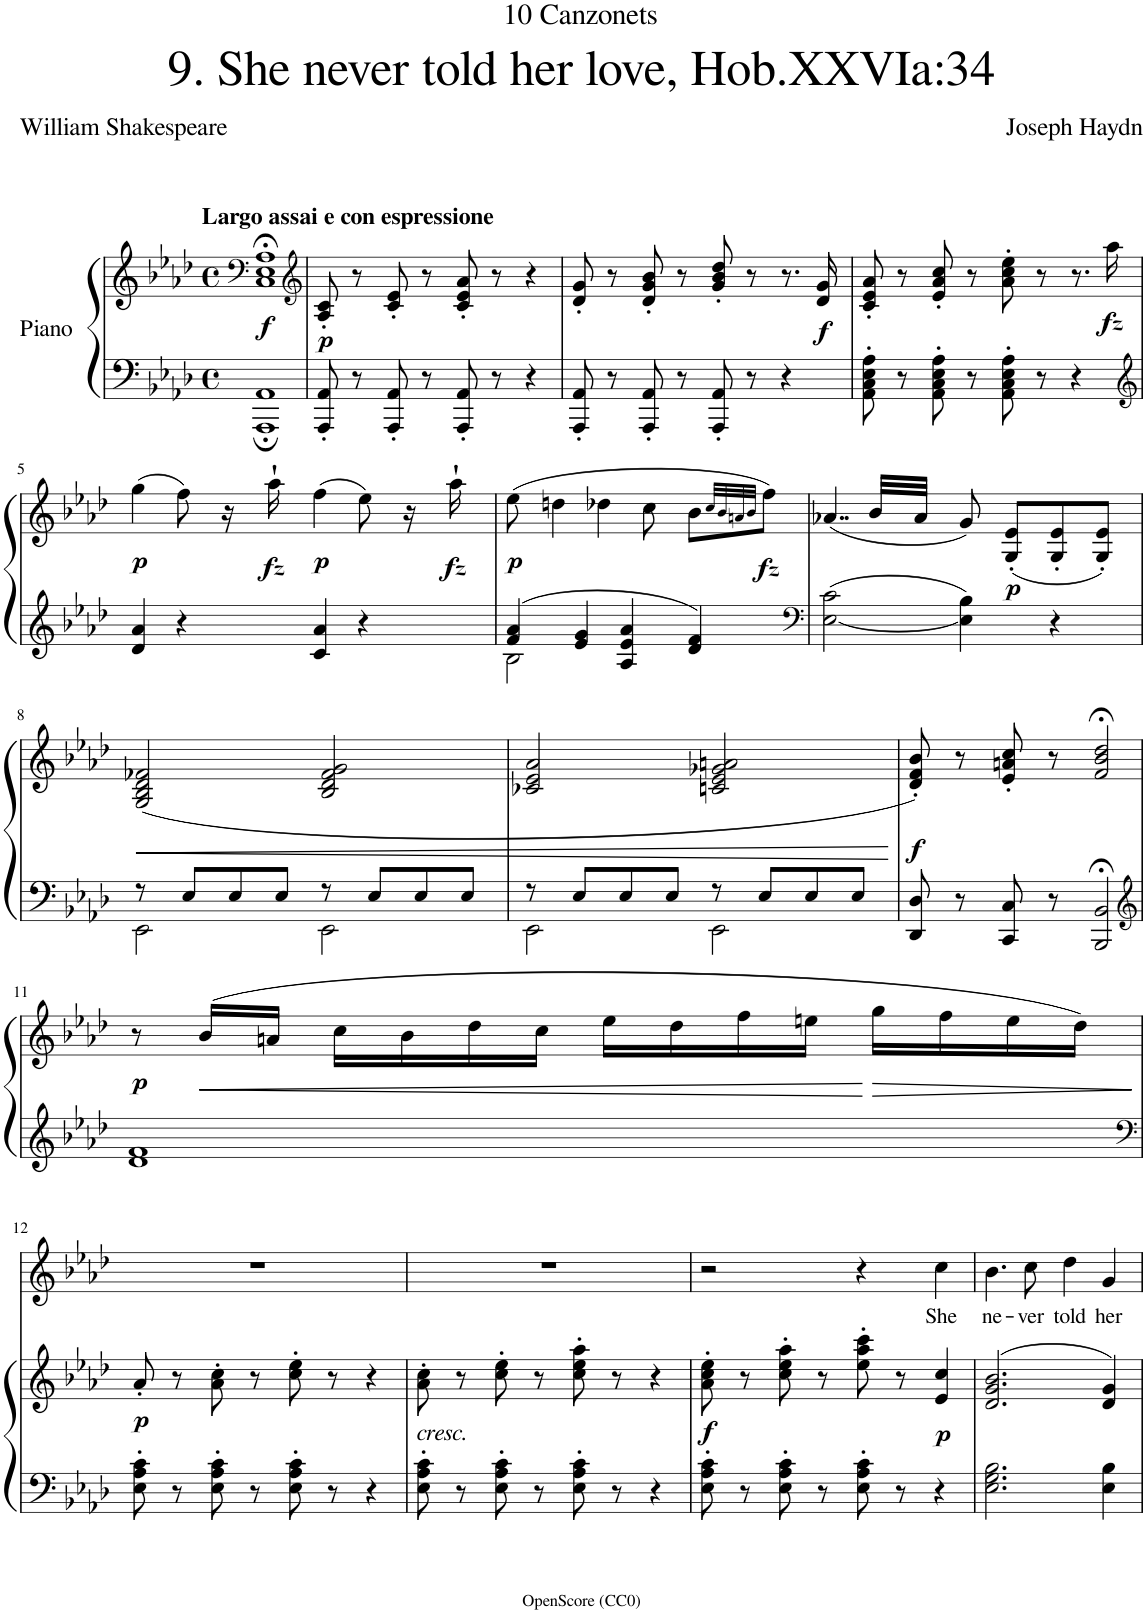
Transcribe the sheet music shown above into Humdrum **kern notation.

**kern	**kern	**dynam	**kern	**text
*part2	*part2	*part2	*part1	*part1
*staff3	*staff2	*staff2/3	*staff1	*staff1
*I"Piano	*	*	*I"Voice	*
*I'Pno	*	*	*	*
*clefF4	*clefF4	*	*clefG2	*
*k[b-e-a-d-]	*k[b-e-a-d-]	*	*k[b-e-a-d-]	*
*M4/4	*M4/4	*	*M4/4	*
*met(c)	*met(c)	*	*met(c)	*
=1	=1	=1	=1	=1
!	!	!	!LO:TX:a:B:t=Largo assai e con espressione	!
!	!	!LO:DY:b	!	!
1AAA-; 1AA-;	1C;< 1E-;< 1A-;<	f	1r	.
=2	=2	=2	=2	=2
*	*clefG2	*	*	*
!	!	!LO:DY:b	!	!
8AAA-/' 8AA-/'	8A-/' 8c/'	p	1r	.
8r	8r	.	.	.
8AAA-/' 8AA-/'	8c/' 8e-/'	.	.	.
8r	8r	.	.	.
8AAA-/' 8AA-/'	8c/' 8e-/' 8a-/'	.	.	.
8r	8r	.	.	.
4r	4r	.	.	.
=3	=3	=3	=3	=3
8AAA-/' 8AA-/'	8d-/' 8g/'	.	1r	.
8r	8r	.	.	.
8AAA-/' 8AA-/'	8d-/' 8g/' 8b-/'	.	.	.
8r	8r	.	.	.
8AAA-/' 8AA-/'	8g/' 8b-/' 8dd-/'	.	.	.
8r	8r	.	.	.
4r	8.r	.	.	.
!	!	!LO:DY:b	!	!
.	16d-/ 16g/	f	.	.
=4	=4	=4	=4	=4
8AA-\' 8C\' 8E-\' 8A-\'	8c/' 8e-/' 8a-/'	.	1r	.
8r	8r	.	.	.
8AA-\' 8C\' 8E-\' 8A-\'	8e-/' 8a-/' 8cc/'	.	.	.
8r	8r	.	.	.
8AA-\' 8C\' 8E-\' 8A-\'	8a-\' 8cc\' 8ee-\'	.	.	.
8r	8r	.	.	.
4r	8.r	.	.	.
!	!	!LO:DY:b	!	!
.	16aa-\	fz	.	.
!!LO:LB:g=z
=5	=5	=5	=5	=5
*clefG2	*	*	*	*
!	!	!LO:DY:b	!	!
4d-/ 4a-/	(4gg\	p	1r	.
4r	8ff\)	.	.	.
.	16r	.	.	.
!	!	!LO:DY:b	!	!
.	16aa-`\	fz	.	.
!	!	!LO:DY:b	!	!
4c/ 4a-/	(4ff\	p	.	.
4r	8ee-\)	.	.	.
.	16r	.	.	.
!	!	!LO:DY:b	!	!
.	16aa-`\	fz	.	.
=6	=6	=6	=6	=6
*^	*	*	*	*
!	!	!	!LO:DY:b	!	!
4f/ 4a-/	2B-\	(8ee-\	p	1r	.
.	.	4ddn\	.	.	.
4e-/ 4g/	.	.	.	.	.
.	.	4dd-X\	.	.	.
4A-/ 4e-/ 4a-/	2ryy	.	.	.	.
.	.	8cc\	.	.	.
4d-/ 4f/	.	8b-\L	.	.	.
.	.	32qcc/LLL	.	.	.
.	.	32qb-/	.	.	.
.	.	32qan/	.	.	.
.	.	32qb-/JJJ	.	.	.
!	!	!	!LO:DY:b	!	!
.	.	8ff\J)	fz	.	.
*v	*v	*	*	*	*
=7	=7	=7	=7	=7
*clefF4	*	*	*	*
[2E-\ 2c\	(4..a-X/	.	1r	.
.	32b-/LLL	.	.	.
.	32a-/JJJ	.	.	.
4E-\] 4B-\	8g/)	.	.	.
!	!	!LO:DY:b	!	!
.	(8G/' 8e-/'L	p	.	.
4r	8G/' 8e-/'	.	.	.
.	8G/' 8e-/'J)	.	.	.
!!LO:LB:g=z
=8	=8	=8	=8	=8
*^	*	*	*	*
!	!	!	!LO:HP:b	!	!
8r	2EE-\	(2G/ 2B-/ 2d-/ 2f-X/	<	1r	.
8E-/L	.	.	.	.	.
8E-/	.	.	.	.	.
8E-/J	.	.	.	.	.
8r	2EE-\	2B-/ 2d-/ 2f-/ 2g/	.	.	.
8E-/L	.	.	.	.	.
8E-/	.	.	.	.	.
8E-/J	.	.	.	.	.
=9	=9	=9	=9	=9	=9
8r	2EE-\	2c-X/ 2e-/ 2a-/	.	1r	.
8E-/L	.	.	.	.	.
8E-/	.	.	.	.	.
8E-/J	.	.	.	.	.
8r	2EE-\	2cn/ 2e-/ 2g-X/ 2an/	.	.	.
8E-/L	.	.	.	.	.
8E-/	.	.	.	.	.
8E-/J	.	.	.	.	.
*v	*v	*	*	*	*
.	.	[	.	.
=10	=10	=10	=10	=10
!	!	!LO:DY:b	!	!
8DD-/ 8D-/	8d-/' 8f/' 8b-/')	f	1r	.
8r	8r	.	.	.
8CC/ 8C/	8e-/' 8an/' 8cc/'	.	.	.
8r	8r	.	.	.
2BBB-/;< 2BB-/;<	2f/;< 2b-/;< 2dd-/;<	.	.	.
!!LO:LB:g=z
=11	=11	=11	=11	=11
*clefG2	*	*	*	*
!	!	!LO:DY:b	!	!
1d- 1f	8r	p	1r	.
!	!	!LO:HP:b	!	!
.	(16b-/LL	<	.	.
.	16an/JJ	.	.	.
.	16cc\LL	.	.	.
.	16b-\	.	.	.
.	16dd-\	.	.	.
.	16cc\JJ	.	.	.
.	16ee-\LL	.	.	.
.	16dd-\	.	.	.
.	16ff\	.	.	.
.	16een\JJ	.	.	.
!	!	!LO:HP:n=1:b	!	!
.	16gg\LL	[ >	.	.
.	16ff\	.	.	.
.	16ee\	.	.	.
.	16dd-\JJ)	.	.	.
.	.	]	.	.
!!LO:LB:g=z
=12	=12	=12	=12	=12
*clefF4	*	*	*	*
!	!	!LO:DY:b	!	!
8E-\' 8A-\' 8c\'	8a-'/	p	1r	.
8r	8r	.	.	.
8E-\' 8A-\' 8c\'	8a-\' 8cc\'	.	.	.
8r	8r	.	.	.
8E-\' 8A-\' 8c\'	8cc\' 8ee-\'	.	.	.
8r	8r	.	.	.
4r	4r	.	.	.
=13	=13	=13	=13	=13
!	!LO:TX:b:i:t=cresc.	!	!	!
8E-\' 8A-\' 8c\'	8a-\' 8cc\'	.	1r	.
8r	8r	.	.	.
8E-\' 8A-\' 8c\'	8cc\' 8ee-\'	.	.	.
8r	8r	.	.	.
8E-\' 8A-\' 8c\'	8cc\' 8ee-\' 8aa-\'	.	.	.
8r	8r	.	.	.
4r	4r	.	.	.
=14	=14	=14	=14	=14
!	!	!LO:DY:b	!	!
8E-\' 8A-\' 8c\'	8a-\' 8cc\' 8ee-\'	f	2r	.
8r	8r	.	.	.
8E-\' 8A-\' 8c\'	8cc\' 8ee-\' 8aa-\'	.	.	.
8r	8r	.	.	.
8E-\' 8A-\' 8c\'	8ee-\' 8aa-\' 8ccc\'	.	4r	.
8r	8r	.	.	.
!	!	!LO:DY:b	!	!LO:LY:b
4r	4e-/ 4cc/	p	4cc\	She
=15	=15	=15	=15	=15
!	!	!	!	!LO:LY:b
2.E-\ 2.G\ 2.B-\	(>2.d-/ 2.g/ 2.b-/	.	4.b-\	ne-
!	!	!	!	!LO:LY:b
.	.	.	8cc\	-ver
!	!	!	!	!LO:LY:b
.	.	.	4dd-\	told
!	!	!	!	!LO:LY:b
4E-\ 4B-\	4d-/ 4g/)	.	4g/	her
=	=	=	=	=
*-	*-	*-	*-	*-
